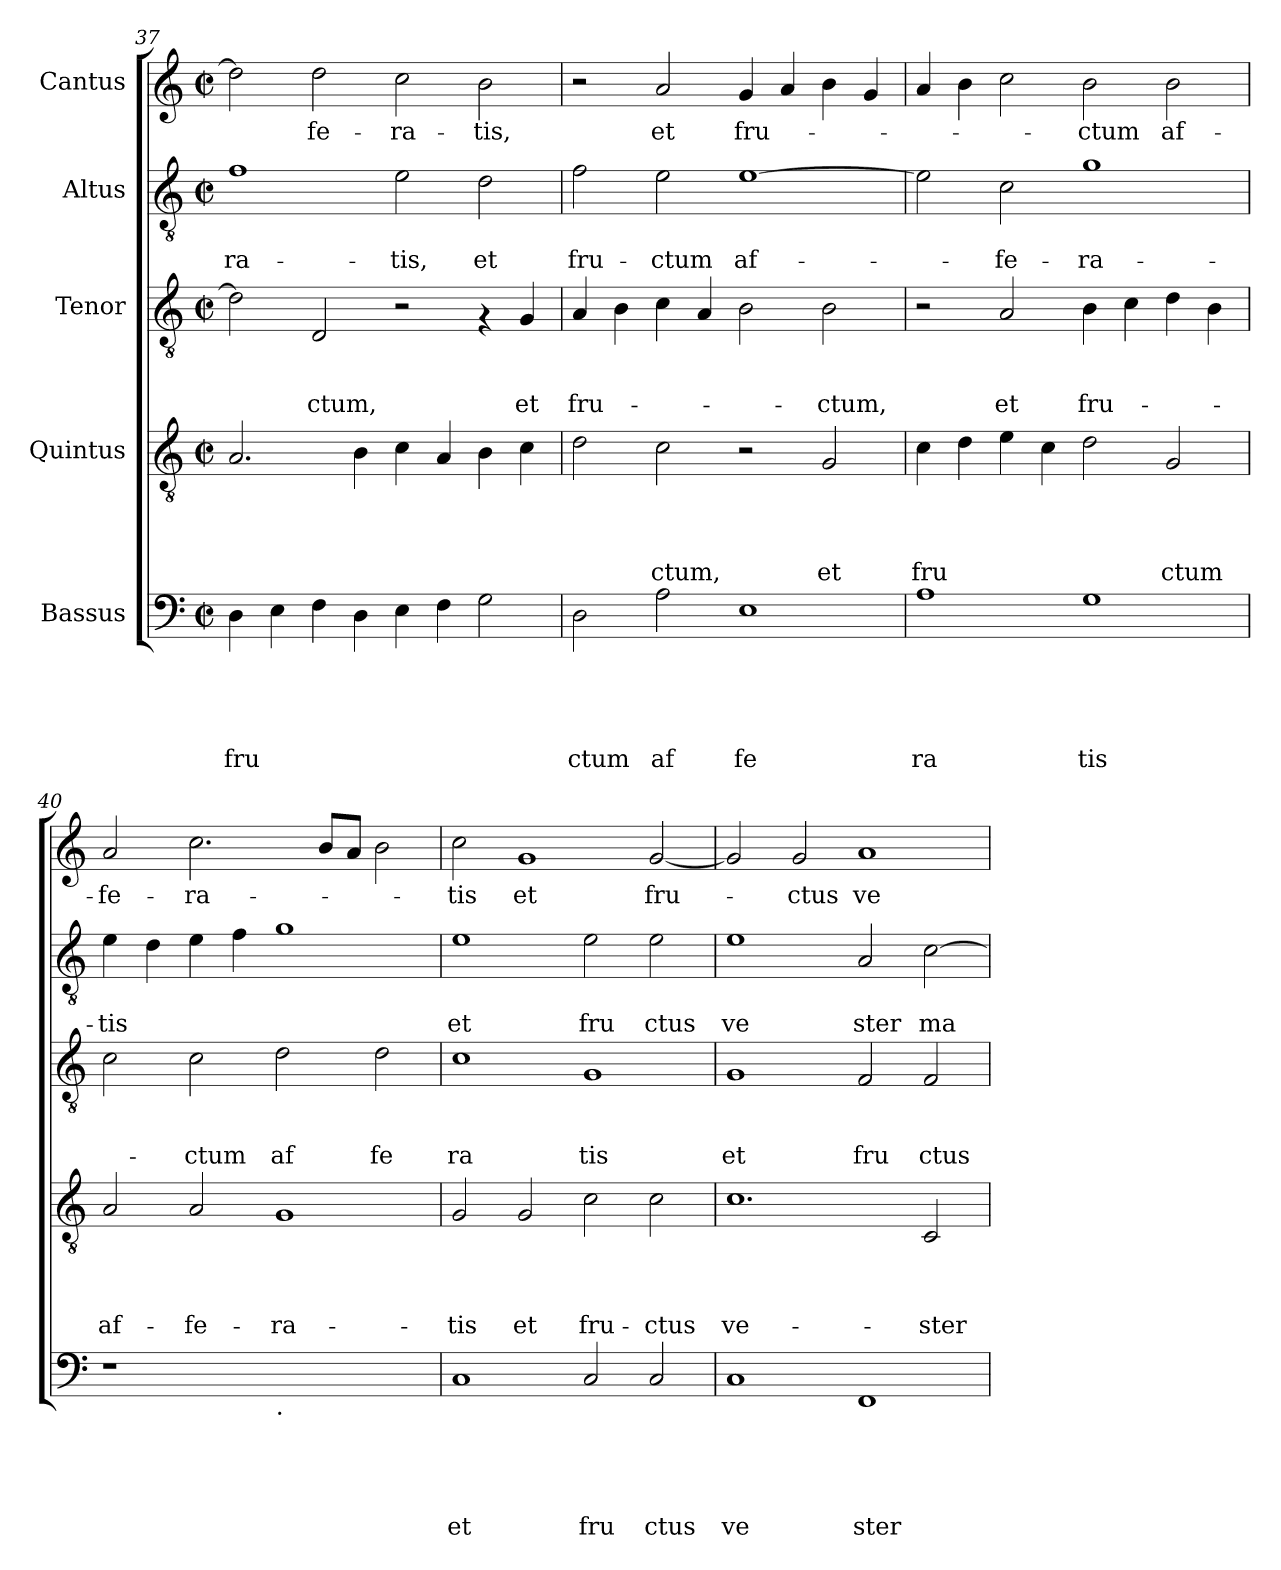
**kern	**text	**text	**text	**text	**text	**kern	**text	**text	**text	**text	**kern	**text	**text	**text	**kern	**text	**text	**kern	**text
*part5	*part5	*part5	*part5	*part5	*part5	*part4	*part4	*part4	*part4	*part4	*part3	*part3	*part3	*part3	*part2	*part2	*part2	*part1	*part1
*staff5	*staff5	*staff5	*staff5	*staff5	*staff5	*staff4	*staff4	*staff4	*staff4	*staff4	*staff3	*staff3	*staff3	*staff3	*staff2	*staff2	*staff2	*staff1	*staff1
*I"Bassus	*	*	*	*	*	*I"Quintus	*	*	*	*	*I"Tenor	*	*	*	*I"Altus	*	*	*I"Cantus	*
*clefF4	*	*	*	*	*	*clefGv2	*	*	*	*	*clefGv2	*	*	*	*clefGv2	*	*	*clefG2	*
*k[]	*	*	*	*	*	*k[]	*	*	*	*	*k[]	*	*	*	*k[]	*	*	*k[]	*
*C:	*	*	*	*	*	*C:	*	*	*	*	*C:	*	*	*	*C:	*	*	*C:	*
*M2/2	*	*	*	*	*	*M2/2	*	*	*	*	*M2/2	*	*	*	*M2/2	*	*	*M2/2	*
*met(c|)	*	*	*	*	*	*met(c|)	*	*	*	*	*met(c|)	*	*	*	*met(c|)	*	*	*met(c|)	*
=37	=37	=37	=37	=37	=37	=37	=37	=37	=37	=37	=37	=37	=37	=37	=37	=37	=37	=37	=37
!	!	!	!	!	!LO:LY:b	!	!	!	!	!	!	!	!	!	!	!	!LO:LY:b	!	!
4D\	.	.	.	.	fru	2.A/	.	.	.	.	2d\]	.	.	.	1f	.	-ra-	2dd\]	.
4E\	.	.	.	.	.	.	.	.	.	.	.	.	.	.	.	.	.	.	.
!	!	!	!	!	!	!	!	!	!	!	!	!	!	!LO:LY:b	!	!	!	!	!LO:LY:b
4F\	.	.	.	.	.	.	.	.	.	.	2D/	.	.	-ctum,	.	.	.	2dd\	-fe-
4D\	.	.	.	.	.	4B\	.	.	.	.	.	.	.	.	.	.	.	.	.
!	!	!	!	!	!	!	!	!	!	!	!	!	!	!	!	!	!LO:LY:b	!	!LO:LY:b
4E\	.	.	.	.	.	4c\	.	.	.	.	2r	.	.	.	2e\	.	-tis,	2cc\	-ra-
4F\	.	.	.	.	.	4A/	.	.	.	.	.	.	.	.	.	.	.	.	.
!	!	!	!	!	!	!	!	!	!	!	!	!	!	!	!	!	!LO:LY:b	!	!LO:LY:b
2G\	.	.	.	.	.	4B\	.	.	.	.	4rF	.	.	.	2d\	.	et	2b\	-tis,
!	!	!	!	!	!	!	!	!	!	!	!	!	!	!LO:LY:b	!	!	!	!	!
.	.	.	.	.	.	4c\	.	.	.	.	4G/	.	.	et	.	.	.	.	.
=38	=38	=38	=38	=38	=38	=38	=38	=38	=38	=38	=38	=38	=38	=38	=38	=38	=38	=38	=38
!	!	!	!	!	!LO:LY:b	!	!	!	!	!	!	!	!	!LO:LY:b	!	!	!LO:LY:b	!	!
2D\	.	.	.	.	ctum	2d\	.	.	.	.	4A/	.	.	fru-	2f\	.	fru-	2r	.
.	.	.	.	.	.	.	.	.	.	.	4B\	.	.	.	.	.	.	.	.
!	!	!	!	!	!LO:LY:b	!	!	!	!	!LO:LY:b	!	!	!	!	!	!	!LO:LY:b	!	!LO:LY:b
2A\	.	.	.	.	af	2c\	.	.	.	ctum,	4c\	.	.	.	2e\	.	-ctum	2a/	et
.	.	.	.	.	.	.	.	.	.	.	4A/	.	.	.	.	.	.	.	.
!	!	!	!	!	!LO:LY:b	!	!	!	!	!	!	!	!	!	!	!	!LO:LY:b	!	!LO:LY:b
1E	.	.	.	.	fe	2r	.	.	.	.	2B\	.	.	.	[>1e	.	af-	4g/	fru-
.	.	.	.	.	.	.	.	.	.	.	.	.	.	.	.	.	.	4a/	.
!	!	!	!	!	!	!	!	!	!	!LO:LY:b	!	!	!	!LO:LY:b	!	!	!	!	!
.	.	.	.	.	.	2G/	.	.	.	et	2B\	.	.	-ctum,	.	.	.	4b\	.
.	.	.	.	.	.	.	.	.	.	.	.	.	.	.	.	.	.	4g/	.
=39	=39	=39	=39	=39	=39	=39	=39	=39	=39	=39	=39	=39	=39	=39	=39	=39	=39	=39	=39
!	!	!	!	!	!LO:LY:b	!	!	!	!	!LO:LY:b	!	!	!	!	!	!	!	!	!
1A	.	.	.	.	ra	4c\	.	.	.	fru	2r	.	.	.	2e\]	.	.	4a/	.
.	.	.	.	.	.	4d\	.	.	.	.	.	.	.	.	.	.	.	4b\	.
!	!	!	!	!	!	!	!	!	!	!	!	!	!	!LO:LY:b	!	!	!LO:LY:b	!	!
.	.	.	.	.	.	4e\	.	.	.	.	2A/	.	.	et	2c\	.	-fe-	2cc\	.
.	.	.	.	.	.	4c\	.	.	.	.	.	.	.	.	.	.	.	.	.
!	!	!	!	!	!LO:LY:b	!	!	!	!	!	!	!	!	!LO:LY:b	!	!	!LO:LY:b	!	!LO:LY:b
1G	.	.	.	.	tis	2d\	.	.	.	.	4B\	.	.	fru-	1g	.	-ra-	2b\	-ctum
.	.	.	.	.	.	.	.	.	.	.	4c\	.	.	.	.	.	.	.	.
!	!	!	!	!	!	!	!	!	!	!LO:LY:b	!	!	!	!	!	!	!	!	!LO:LY:b
.	.	.	.	.	.	2G/	.	.	.	ctum	4d\	.	.	.	.	.	.	2b\	af-
.	.	.	.	.	.	.	.	.	.	.	4B\	.	.	.	.	.	.	.	.
!!LO:LB:g=z
=40	=40	=40	=40	=40	=40	=40	=40	=40	=40	=40	=40	=40	=40	=40	=40	=40	=40	=40	=40
!	!	!	!	!	!	!	!	!	!	!LO:LY:b	!	!	!	!	!	!	!LO:LY:b	!	!LO:LY:b
1r	.	.	.	.	.	2A/	.	.	.	af-	2c\	.	.	.	4e\	.	-tis	2a/	-fe-
.	.	.	.	.	.	.	.	.	.	.	.	.	.	.	4d\	.	.	.	.
!	!	!	!	!	!	!	!	!	!	!LO:LY:b	!	!	!	!LO:LY:b	!	!	!	!	!LO:LY:b
.	.	.	.	.	.	2A/	.	.	.	-fe-	2c\	.	.	-ctum	4e\	.	.	2.cc\	-ra-
.	.	.	.	.	.	.	.	.	.	.	.	.	.	.	4f\	.	.	.	.
!LO:TX:b:t=.	!	!	!	!	!	!	!	!	!	!	!	!	!	!	!	!	!	!	!
!	!	!	!	!	!	!	!	!	!	!LO:LY:b	!	!	!	!LO:LY:b	!	!	!	!	!
1ryy	.	.	.	.	.	1G	.	.	.	-ra-	2d\	.	.	af	1g	.	.	.	.
.	.	.	.	.	.	.	.	.	.	.	.	.	.	.	.	.	.	8b/L	.
.	.	.	.	.	.	.	.	.	.	.	.	.	.	.	.	.	.	8a/J	.
!	!	!	!	!	!	!	!	!	!	!	!	!	!	!LO:LY:b	!	!	!	!	!
.	.	.	.	.	.	.	.	.	.	.	2d\	.	.	fe	.	.	.	2b\	.
=41	=41	=41	=41	=41	=41	=41	=41	=41	=41	=41	=41	=41	=41	=41	=41	=41	=41	=41	=41
!	!	!	!	!	!LO:LY:b	!	!	!	!	!LO:LY:b	!	!	!	!LO:LY:b	!	!	!LO:LY:b	!	!LO:LY:b
1C	.	.	.	.	et	2G/	.	.	.	-tis	1c	.	.	ra	1e	.	et	2cc\	-tis
!	!	!	!	!	!	!	!	!	!	!LO:LY:b	!	!	!	!	!	!	!	!	!LO:LY:b
.	.	.	.	.	.	2G/	.	.	.	et	.	.	.	.	.	.	.	1g	et
!	!	!	!	!	!LO:LY:b	!	!	!	!	!LO:LY:b	!	!	!	!LO:LY:b	!	!	!LO:LY:b	!	!
2C/	.	.	.	.	fru	2c\	.	.	.	fru-	1G	.	.	tis	2e\	.	fru	.	.
!	!	!	!	!	!LO:LY:b	!	!	!	!	!LO:LY:b	!	!	!	!	!	!	!LO:LY:b	!	!LO:LY:b
2C/	.	.	.	.	ctus	2c\	.	.	.	-ctus	.	.	.	.	2e\	.	ctus	[<2g/	fru-
=42	=42	=42	=42	=42	=42	=42	=42	=42	=42	=42	=42	=42	=42	=42	=42	=42	=42	=42	=42
!	!	!	!	!	!LO:LY:b	!	!	!	!	!LO:LY:b	!	!	!	!LO:LY:b	!	!	!LO:LY:b	!	!
1C	.	.	.	.	ve	1.c	.	.	.	ve-	1G	.	.	et	1e	.	ve	2g/]	.
!	!	!	!	!	!	!	!	!	!	!	!	!	!	!	!	!	!	!	!LO:LY:b
.	.	.	.	.	.	.	.	.	.	.	.	.	.	.	.	.	.	2g/	-ctus
!	!	!	!	!	!LO:LY:b	!	!	!	!	!	!	!	!	!LO:LY:b	!	!	!LO:LY:b	!	!LO:LY:b
1FF	.	.	.	.	ster	.	.	.	.	.	2F/	.	.	fru	2A/	.	ster	1a	ve-
!	!	!	!	!	!	!	!	!	!	!LO:LY:b	!	!	!	!LO:LY:b	!	!	!LO:LY:b	!	!
.	.	.	.	.	.	2C/	.	.	.	-ster	2F/	.	.	ctus	[>2c\	.	ma	.	.
=	=	=	=	=	=	=	=	=	=	=	=	=	=	=	=	=	=	=	=
*-	*-	*-	*-	*-	*-	*-	*-	*-	*-	*-	*-	*-	*-	*-	*-	*-	*-	*-	*-
